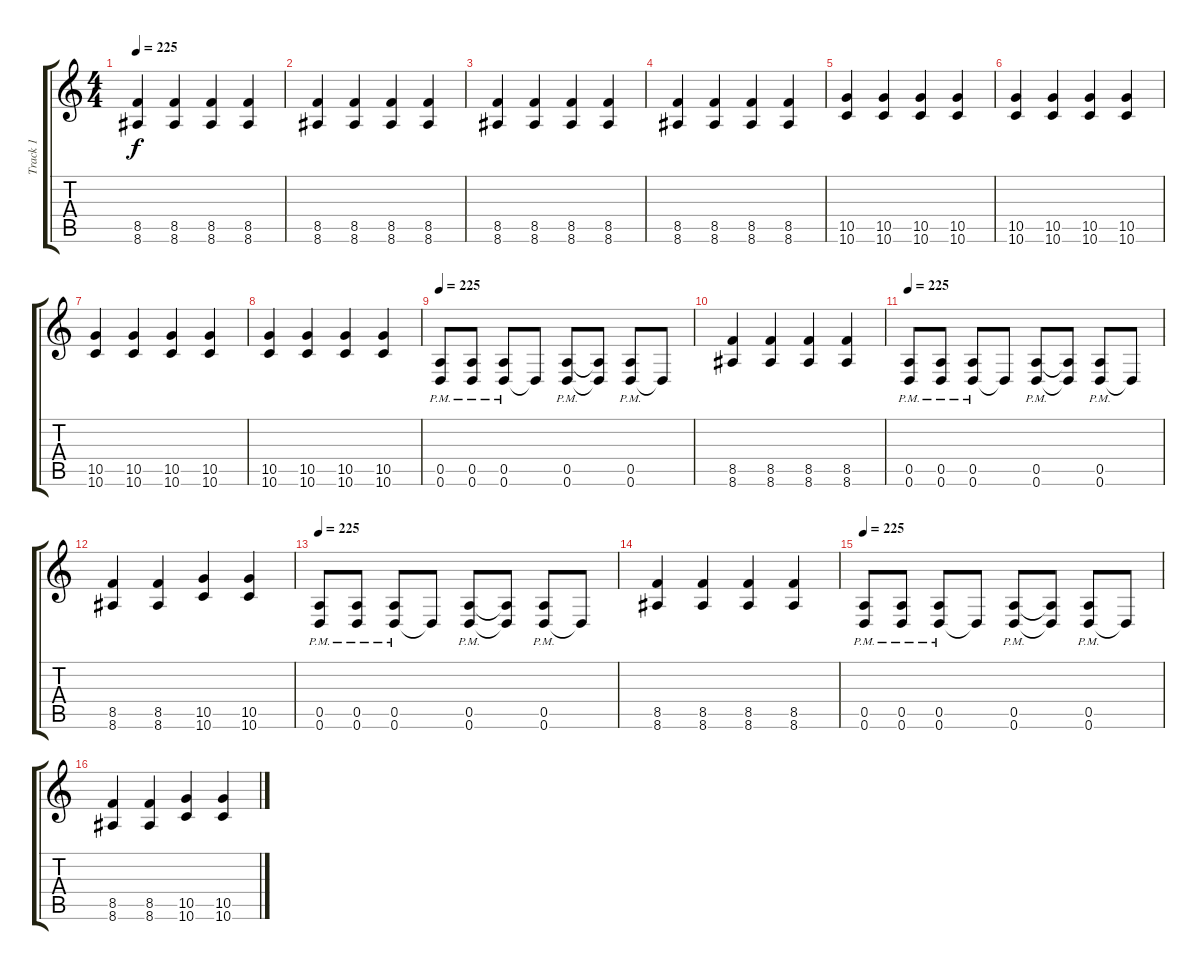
\track ("Track 1" "Track 1") {instrument distortionguitar}
\staff {score tabs}
\tuning (E4 B3 G3 D3 A2 D2) {hide}
\ts (4 4)
\tempo 225
\clef g2
\ks c
(8.5 8.6).4{dy f} (8.5 8.6).4 (8.5 8.6).4 (8.5 8.6).4 |
(8.5 8.6).4 (8.5 8.6).4 (8.5 8.6).4 (8.5 8.6).4 |
(8.5 8.6).4 (8.5 8.6).4 (8.5 8.6).4 (8.5 8.6).4 |
(8.5 8.6).4 (8.5 8.6).4 (8.5 8.6).4 (8.5 8.6).4 |
(10.5 10.6).4 (10.5 10.6).4 (10.5 10.6).4 (10.5 10.6).4 |
(10.5 10.6).4 (10.5 10.6).4 (10.5 10.6).4 (10.5 10.6).4 |
(10.5 10.6).4 (10.5 10.6).4 (10.5 10.6).4 (10.5 10.6).4 |
(10.5 10.6).4 (10.5 10.6).4 (10.5 10.6).4 (10.5 10.6).4 |
\tempo 225
(0.5{pm} 0.6{pm}).8 (0.5{pm} 0.6{pm}).8 (0.5{pm} 0.6{pm}).8 0.6{t}.8 (0.5{pm} 0.6{pm}).8 (0.5{t} 0.6{t}).8 (0.5{pm} 0.6{pm}).8 0.6{t}.8 |
(8.5 8.6).4 (8.5 8.6).4 (8.5 8.6).4 (8.5 8.6).4 |
\tempo 225
(0.5{pm} 0.6{pm}).8 (0.5{pm} 0.6{pm}).8 (0.5{pm} 0.6{pm}).8 0.6{t}.8 (0.5{pm} 0.6{pm}).8 (0.5{t} 0.6{t}).8 (0.5{pm} 0.6{pm}).8 0.6{t}.8 |
(8.5 8.6).4 (8.5 8.6).4 (10.5 10.6).4 (10.5 10.6).4 |
\tempo 225
(0.5{pm} 0.6{pm}).8 (0.5{pm} 0.6{pm}).8 (0.5{pm} 0.6{pm}).8 0.6{t}.8 (0.5{pm} 0.6{pm}).8 (0.5{t} 0.6{t}).8 (0.5{pm} 0.6{pm}).8 0.6{t}.8 |
(8.5 8.6).4 (8.5 8.6).4 (8.5 8.6).4 (8.5 8.6).4 |
\tempo 225
(0.5{pm} 0.6{pm}).8 (0.5{pm} 0.6{pm}).8 (0.5{pm} 0.6{pm}).8 0.6{t}.8 (0.5{pm} 0.6{pm}).8 (0.5{t} 0.6{t}).8 (0.5{pm} 0.6{pm}).8 0.6{t}.8 |
(8.5 8.6).4 (8.5 8.6).4 (10.5 10.6).4 (10.5 10.6).4
